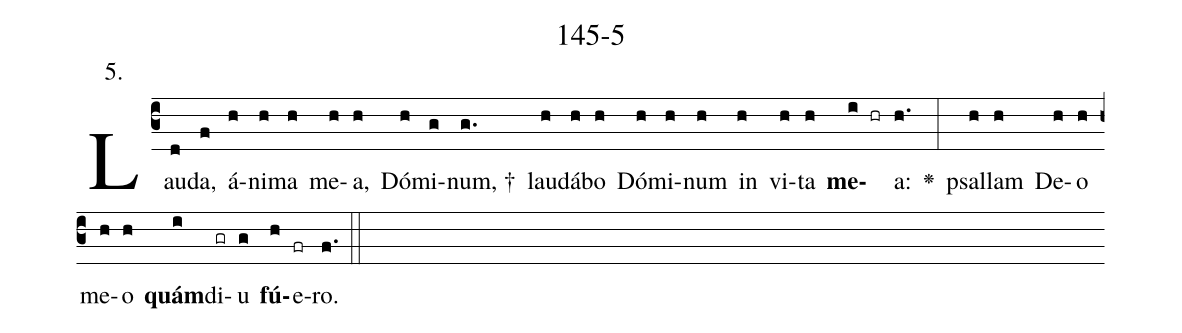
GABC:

name: 145-5;
annotation: 5.;
%%
(c3)Lau(d)da,(f) á(h)ni(h)ma(h) me(h)a,(h) Dó(h)mi(g)num, †(g.) lau(h)dá(h)bo(h) Dó(h)mi(h)num(h) in(h) vi(h)ta(h) <b>me</b>(i hr)a:(h.) <v>\greheightstar</v>(:) psal(h)lam(h) De(h)o(h) me(h)o(h) <b>quám</b>(i)di(gr)u(g) <b>fú</b>(h)e(fr)ro.(f.) (::)


%E(h) u(h) o(i) u(g) a(h) e.(f.) (::)
